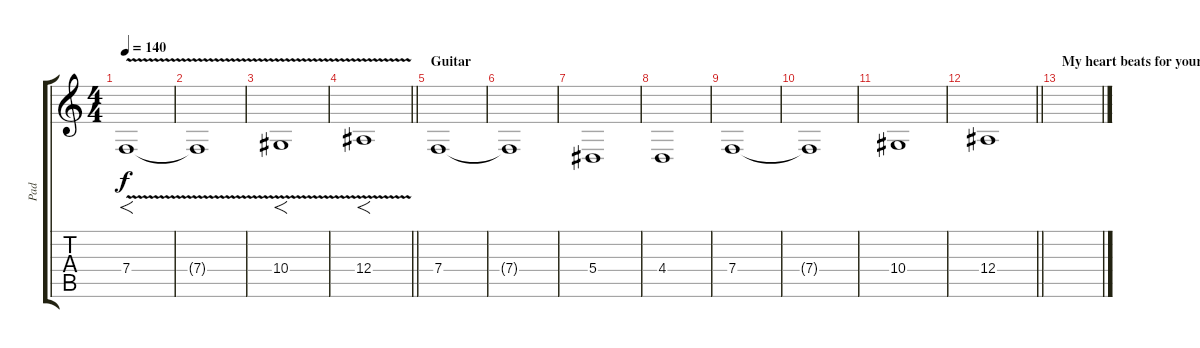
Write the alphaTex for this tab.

\track ("Pad" "Pad") {instrument pad6metallic}
\staff {score tabs}
\tuning (C4 G3 Eb3 Bb2 F2 C2) {hide}
\ts (4 4)
\tempo 140
\clef g2
\ks c
7.4{v}.1{f dy f} |
7.4{t}.1 |
10.4{v}.1{f} |
\barLineRight lightlight
12.4{v}.1{f} |
\section ("" "Guitar")
7.4.1{instrument pad2warm} |
7.4{t}.1 |
5.4.1 |
4.4.1 |
7.4.1 |
7.4{t}.1 |
10.4.1 |
\barLineRight lightlight
12.4.1 |
\section ("" "My heart beats for your soul...")
